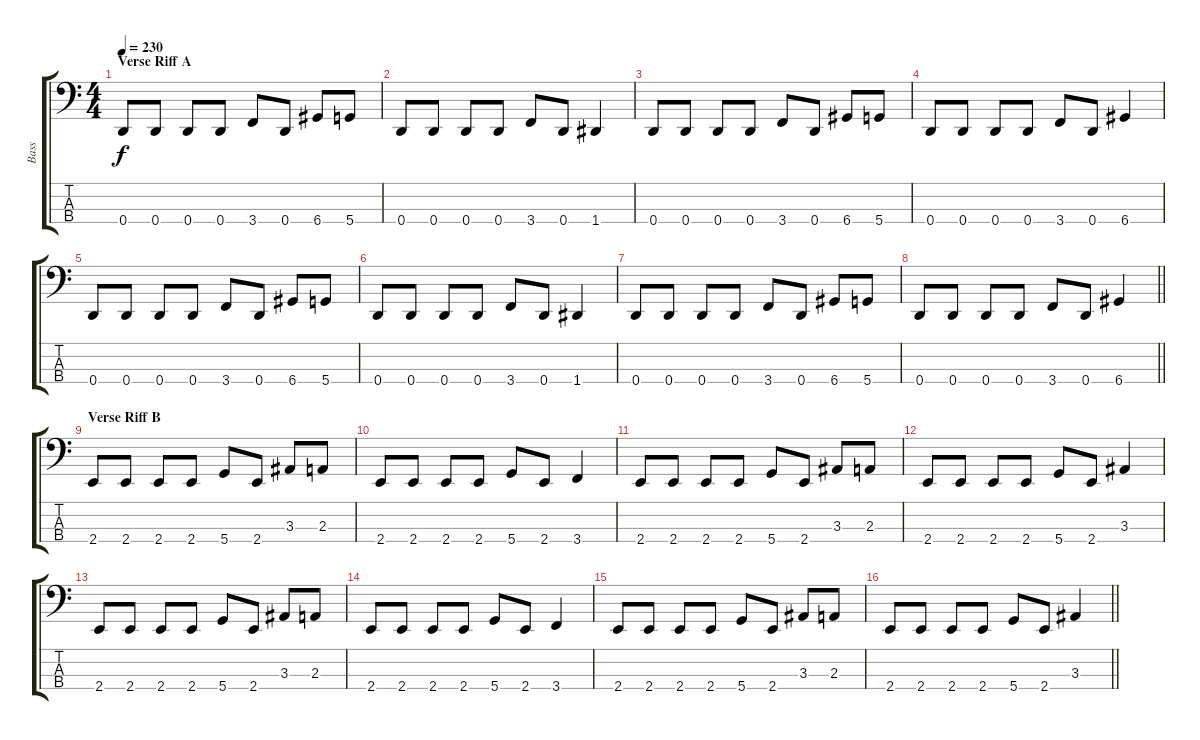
\track ("Bass" "Bass") {instrument electricbassfinger}
\staff {score tabs}
\tuning (F2 C2 G1 D1) {hide}
\ts (4 4)
\section ("" "Verse Riff A")
\tempo 230
\clef f4
\ks c
0.4.8{dy f} 0.4.8 0.4.8 0.4.8 3.4.8 0.4.8 6.4.8 5.4.8 |
0.4.8 0.4.8 0.4.8 0.4.8 3.4.8 0.4.8 1.4.4 |
0.4.8 0.4.8 0.4.8 0.4.8 3.4.8 0.4.8 6.4.8 5.4.8 |
0.4.8 0.4.8 0.4.8 0.4.8 3.4.8 0.4.8 6.4.4 |
0.4.8 0.4.8 0.4.8 0.4.8 3.4.8 0.4.8 6.4.8 5.4.8 |
0.4.8 0.4.8 0.4.8 0.4.8 3.4.8 0.4.8 1.4.4 |
0.4.8 0.4.8 0.4.8 0.4.8 3.4.8 0.4.8 6.4.8 5.4.8 |
\barLineRight lightlight
0.4.8 0.4.8 0.4.8 0.4.8 3.4.8 0.4.8 6.4.4 |
\section ("" "Verse Riff B")
2.4.8 2.4.8 2.4.8 2.4.8 5.4.8 2.4.8 3.3.8 2.3.8 |
2.4.8 2.4.8 2.4.8 2.4.8 5.4.8 2.4.8 3.4.4 |
2.4.8 2.4.8 2.4.8 2.4.8 5.4.8 2.4.8 3.3.8 2.3.8 |
2.4.8 2.4.8 2.4.8 2.4.8 5.4.8 2.4.8 3.3.4 |
2.4.8 2.4.8 2.4.8 2.4.8 5.4.8 2.4.8 3.3.8 2.3.8 |
2.4.8 2.4.8 2.4.8 2.4.8 5.4.8 2.4.8 3.4.4 |
2.4.8 2.4.8 2.4.8 2.4.8 5.4.8 2.4.8 3.3.8 2.3.8 |
\barLineRight lightlight
2.4.8 2.4.8 2.4.8 2.4.8 5.4.8 2.4.8 3.3.4
